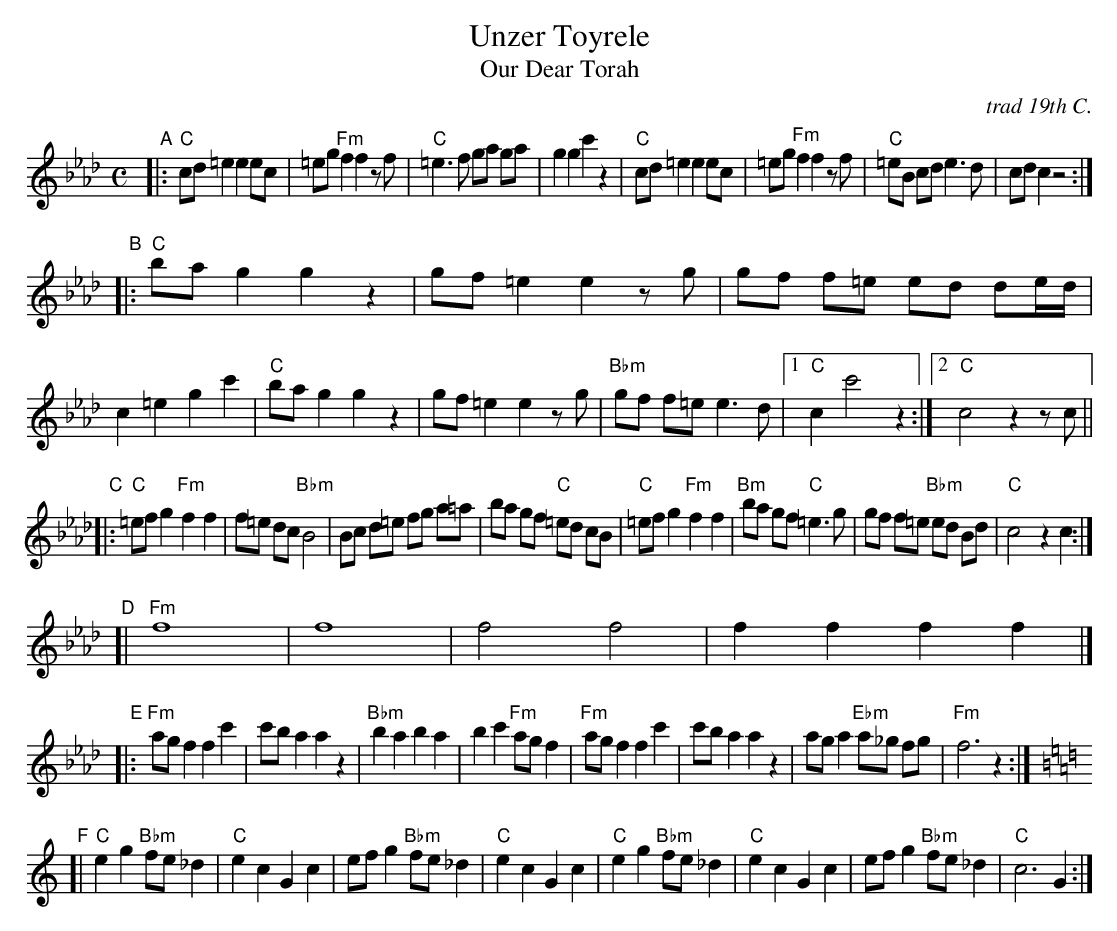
X:1
T: Unzer Toyrele
T: Our Dear Torah
M: C
L: 16
O: trad 19th C.
M: C
L: 1/8
K: Cphr
"A"\
|: "C"cd =e2 e2 ec | =eg "Fm"f2 f2 zf | "C"=e3 f ga ga | g2 g2 c'2 z2 \
|  "C"cd =e2 e2 ec | =eg "Fm"f2 f2 zf | "C"=eB cd e3 d | cd c2 z4 :|
"B"\
|: "C"ba g2 g2 z2 | gf =e2 e2 zg | gf f=e ed de/d/ | c2 =e2 g2 c'2 \
|  "C"ba g2 g2 z2 | gf =e2 e2 zg | "Bbm"gf f=e e3 d |1 "C"c2 c'4 z2 :|2 "C"c4 z2 zc ||
"C"\
|: "C"=ef g2 "Fm"f2 f2 | f=e dc "Bbm"B4 | Bc d=e fg a=a | ba gf "C"=ed cB \
|  "C"=ef g2 "Fm"f2 f2 | "Bm"ba gf "C"=e3 g | gf f=e "Bbm"ed Bd | "C"c4 z2 c2 :|
"D"\
[| "Fm"f8 | f8 | f4 f4 | f2 f2 f2 f2 |]
"E"\
|: "Fm"ag f2 f2 c'2 | c'b a2 a2 z2 | "Bbm"b2 a2 b2 a2 | b2 c'2 "Fm"ag f2 \
|  "Fm"ag f2 f2 c'2 | c'b a2 a2 z2 | ag a2 "Ebm"a_g fg | "Fm"f6 z2 :|[K:=B=e=A=d]
K: C
"F"\
[| "C"e2 g2 "Bbm"fe _d2 | "C"e2 c2 G2 c2 | ef g2 "Bbm"fe _d2 | "C"e2 c2 G2 c2 \
|  "C"e2 g2 "Bbm"fe _d2 | "C"e2 c2 G2 c2 | ef g2 "Bbm"fe _d2 | "C"c6 G2 :|
